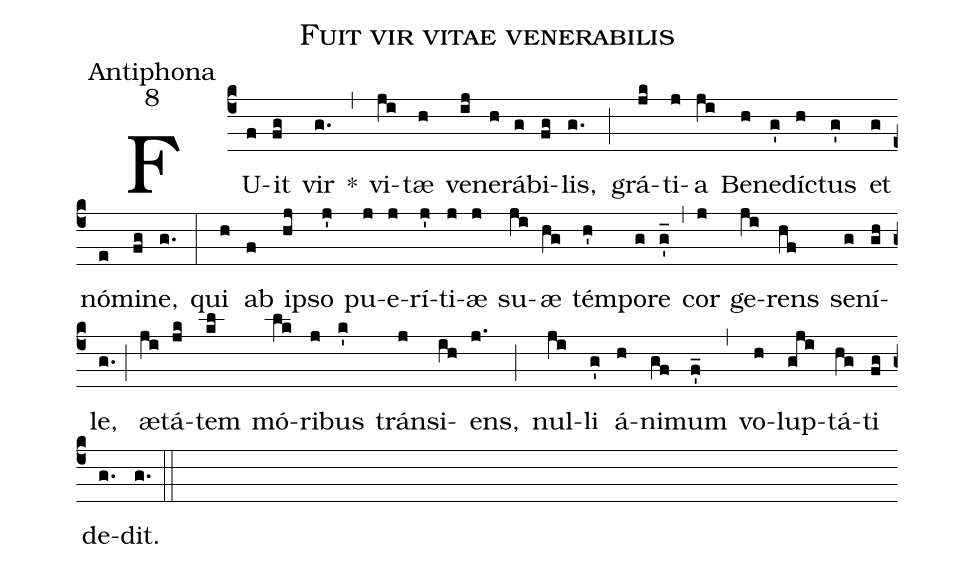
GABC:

name:Fuit vir vitae venerabilis;
office-part:Antiphona;
mode:8;
%%
(c4) FU(f)it(fg) vir(g.) *(,) vi(ji)tæ(h) ve(ij)ne(h)rá(g)bi(fg)lis,(g.) (;) grá(jk)ti(j)a(ji) Be(h)ne(g')díc(h)tus(g') et(g) nó(e)mi(fg)ne,(g.) (:) qui(h) ab(f) ip(hj)so(j') pu(j)e(j)rí(j')ti(j)æ(j) su(ji)æ(hg) tém(h')po(g)re(g'_) (,) cor(j) ge(ji)rens(hf) se(g)ní(gh)le,(g.) (;) æ(ji)tá(jk)tem(kl) mó(lk)ri(j)bus(k') tráns(j)i(ih)ens,(j.) (;) nul(ji)li(g') á(h)ni(gf)mum(f'_) (,) vo(h)lup(gji)tá(hg)ti(fg) de(g.)dit.(g.) (::)
